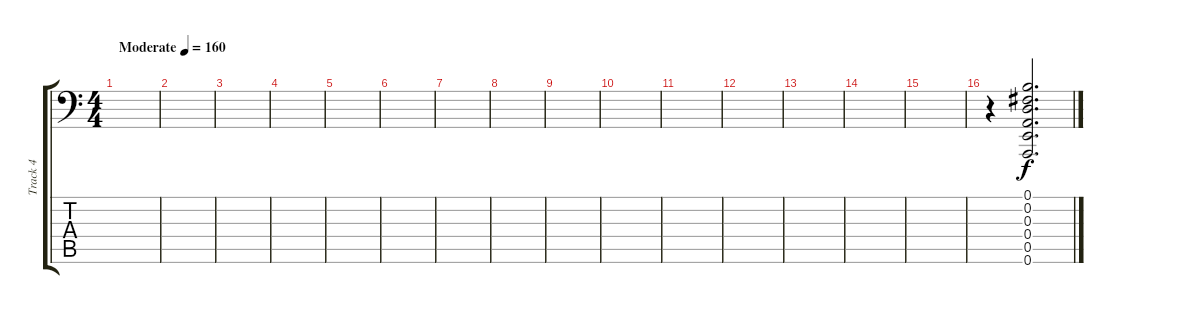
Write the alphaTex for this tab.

\track ("Track 4" "Track 4") {instrument melodictom}
\staff {score tabs}
\tuning (B3 Gb3 D3 A2 E2 A1) {hide}
\ts (4 4)
\tempo (160 "Moderate")
\clef f4
\ks c
|
|
|
|
|
|
|
|
|
|
|
|
|
|
|
r.4{instrument reversecymbal} (0.1 0.2 0.3 0.4 0.5 0.6).2{d}
